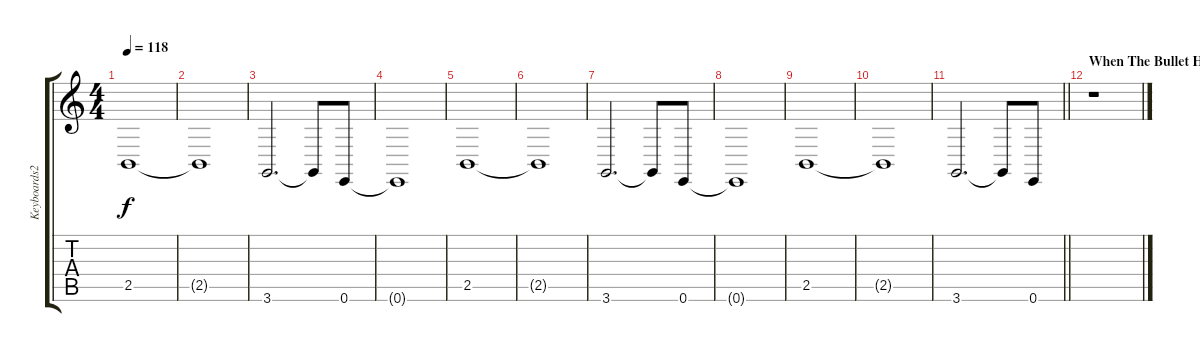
\track ("Keyboards2" "Keyboards2") {instrument lead8bassandlead}
\staff {score tabs}
\tuning (E4 B3 G3 D3 A2 E2) {hide}
\ts (4 4)
\tempo 118
\clef g2
\ks c
2.5.1{dy f} |
2.5{t}.1 |
3.6.2{d} 3.6{t}.8 0.6.8 |
0.6{t}.1 |
2.5.1 |
2.5{t}.1 |
3.6.2{d} 3.6{t}.8 0.6.8 |
0.6{t}.1 |
2.5.1 |
2.5{t}.1 |
\barLineRight lightlight
3.6.2{d} 3.6{t}.8 0.6.8 |
\section ("" "When The Bullet Hits The Bone!!!")
r.1
